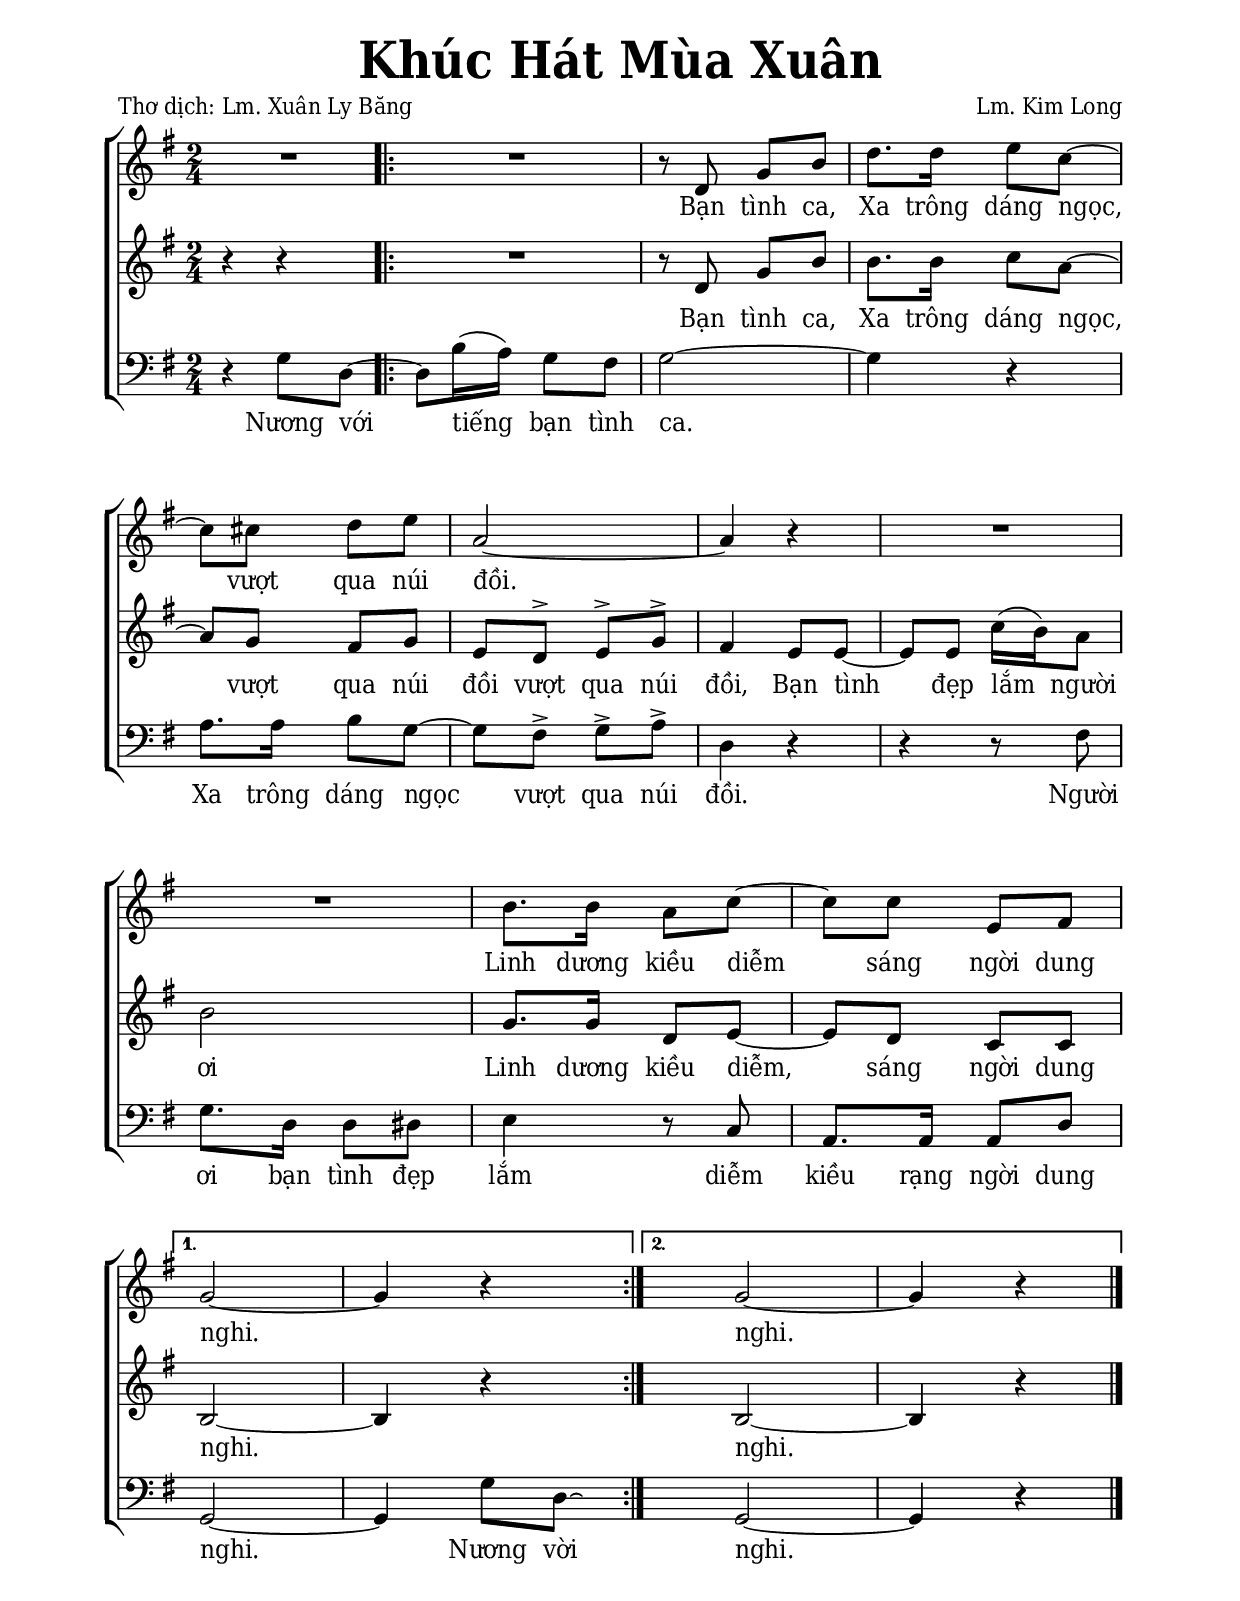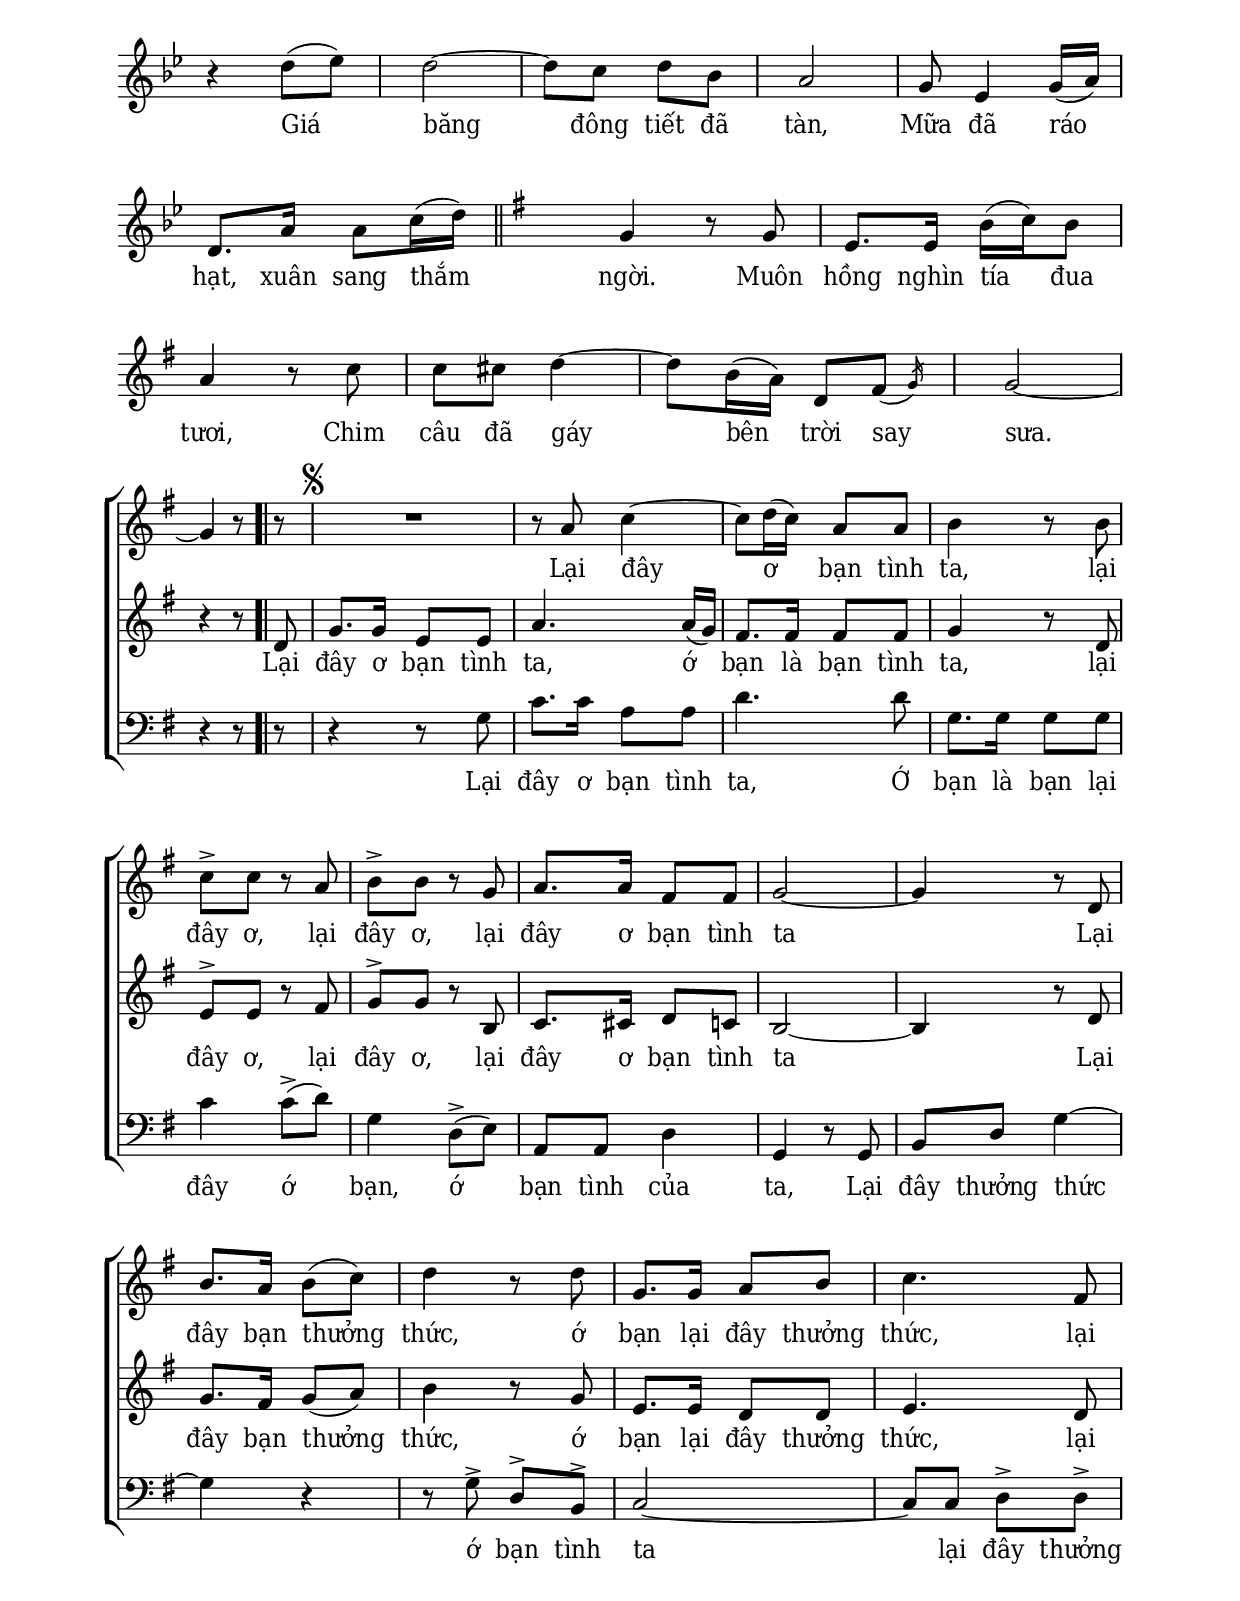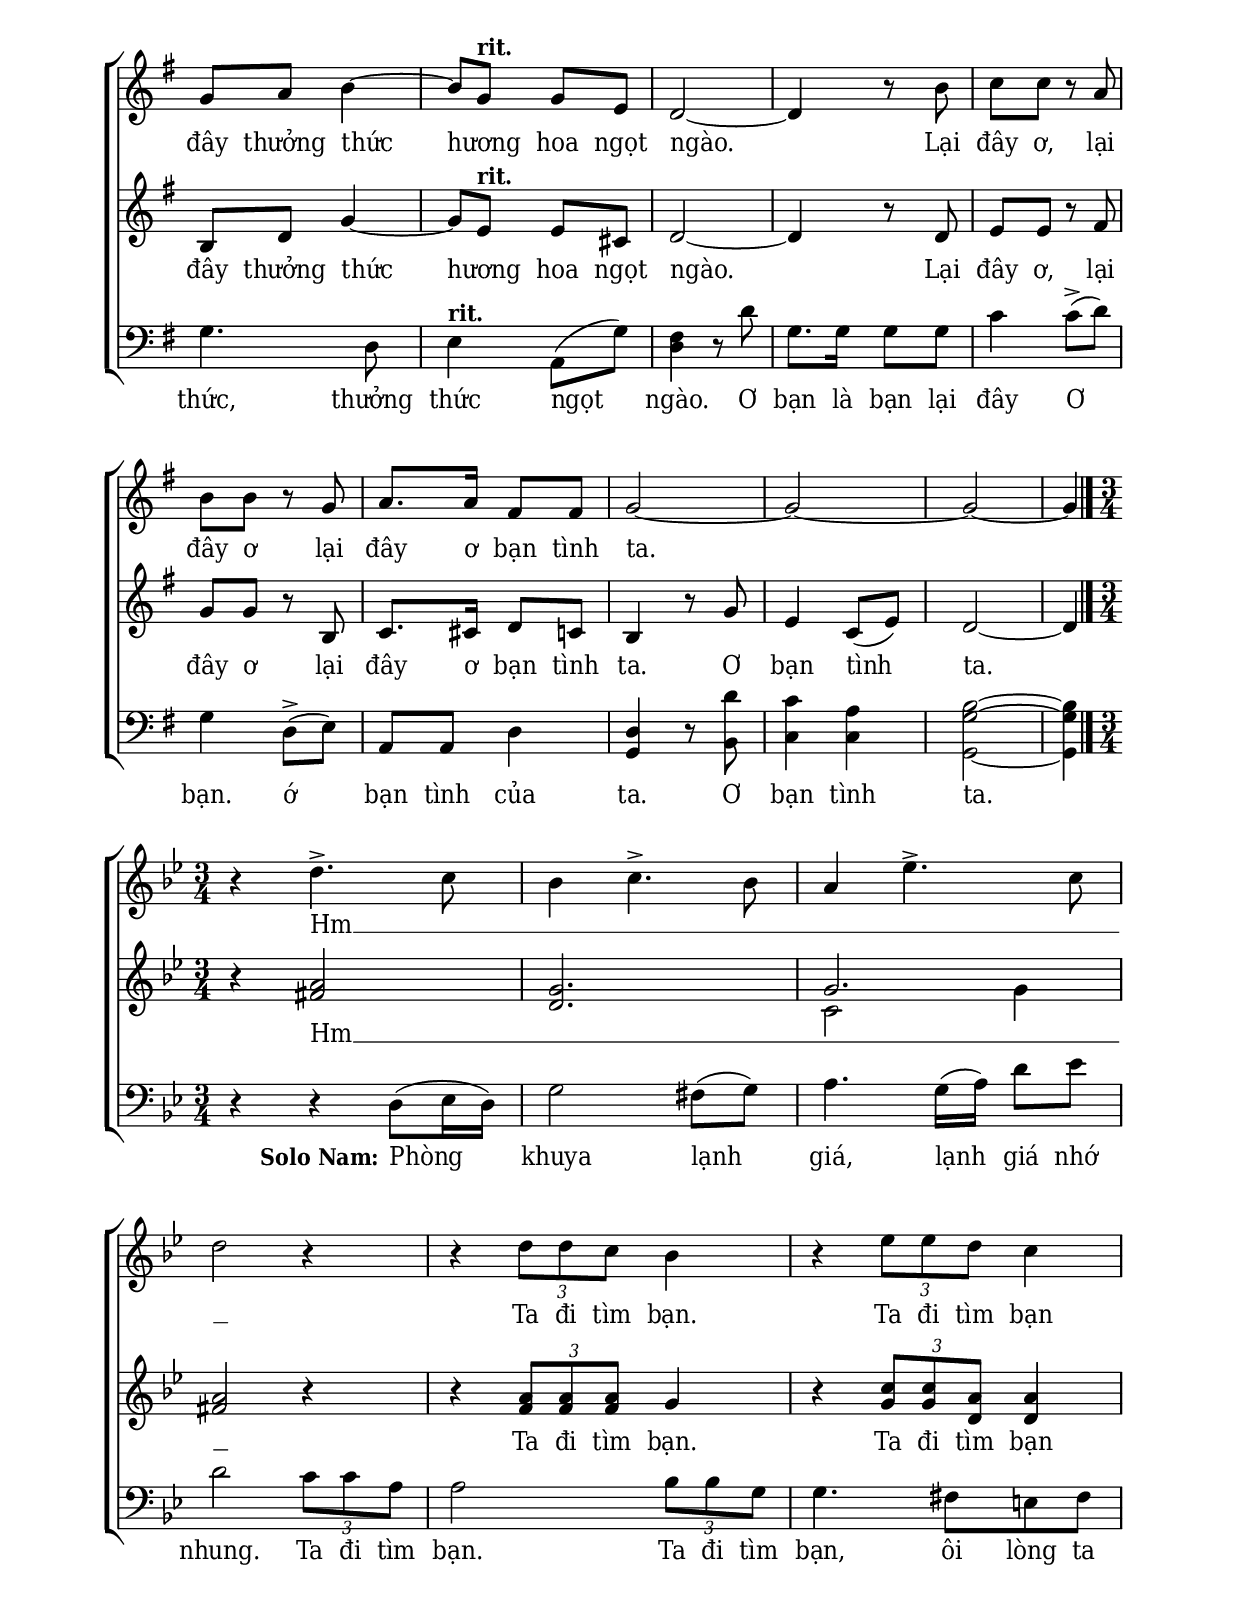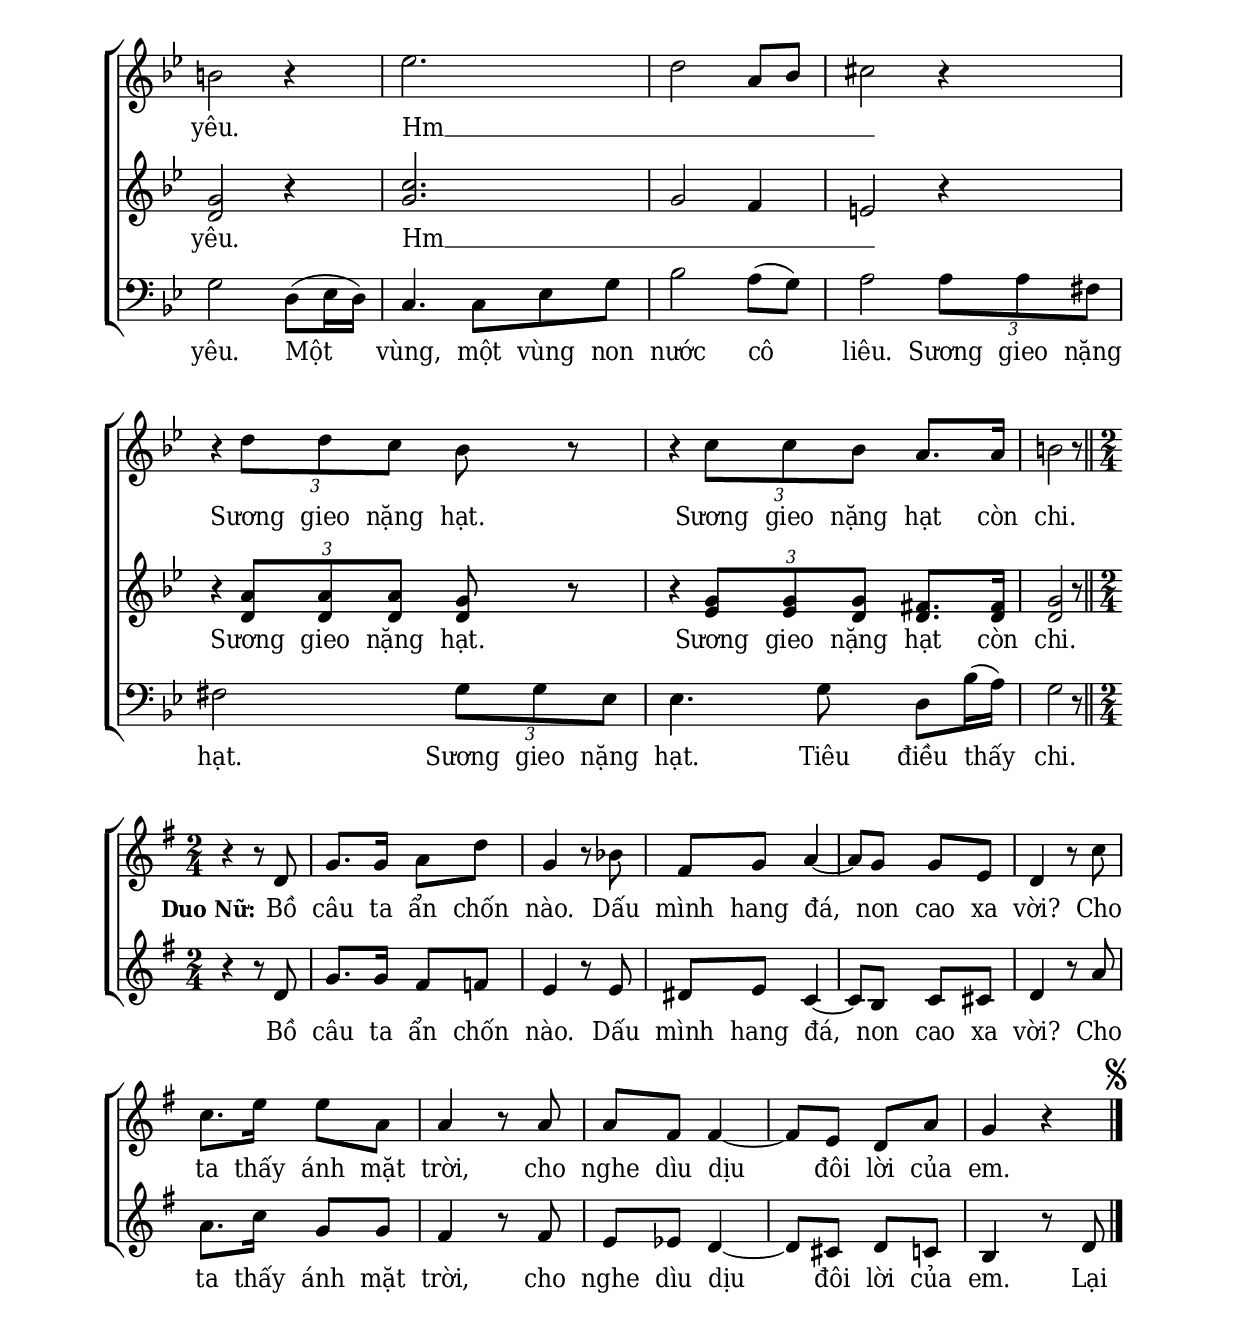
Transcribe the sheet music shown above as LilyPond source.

% Cài đặt chung
\version "2.22.1"
\include "english.ly"

\header {
  title = \markup { \fontsize #3 "Khúc Hát Mùa Xuân" }
  poet = "Thơ dịch: Lm. Xuân Ly Băng"
  composer = "Lm. Kim Long"
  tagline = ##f
}

% Nhạc
nhacDiepKhucSop = \relative c' {
  R2
  \repeat volta 2 {
    R2
    r8 d g b |
    d8. d16 e8 c ~ |
    c cs d e |
    a,2 ~ |
    a4 r |
    R2*2
    b8. b16 a8 c ~ |
    c c e, fs
  }
  \alternative {
    {
      g2 ~ |
      g4 r
    }
    {
      g2 ~ |
      g4 r
    }
  }
  \bar "|."
  \break
  
  \set Staff.printKeyCancellation = ##f
  \set Staff.explicitKeySignatureVisibility = #end-of-line-invisible
  \key bf \major
  r4 d'8 (ef) |
  d2 ~ |
  d8 c d bf |
  a2 |
  g8 ef4 g16 (a) |
  d,8. a'16 a8 c16 (d) \bar "||"
  
  \key g \major
  g,4 r8 g |
  e8. e16 b' (c) b8 |
  a4 r8 c |
  c cs d4 ~ |
  d8 b16 (a) d,8
  \afterGrace fs ({
    \override Flag.stroke-style = #"grace"
    g16)}
  \revert Flag.stroke-style
  |
  g2 ~ | \break
  g4 r8 \bar ".|"
  r |
  
  R2
  r8 a c4 ~ |
  c8 d16 (c) a8 a |
  b4 r8 b |
  c ^> c r a |
  b ^> b r g |
  a8. a16 fs8 fs |
  g2 ~ |
  g4 r8 d |
  b'8. a16 b8 (c) |
  d4 r8 d |
  g,8. g16 a8 b |
  c4. fs,8 |
  g a b4 ~ |
  b8 g
  ^\markup { \bold "rit." }
  g e |
  d2 ~ |
  d4 r8 b' |
  c c r a |
  b b r g |
  a8. a16 fs8 fs |
  g2 ~ |
  g ~ |
  g ~ |
  \partial 4 g4 \bar "|." \break
  
  \key bf \major
  \time 3/4
  r4 d'4. ^> c8 |
  bf4 c4. ^> bf8 |
  a4 ef'4. ^> c8 |
  d2 r4 |
  r4 \tuplet 3/2 { d8 d c } bf4 |
  r \tuplet 3/2 { ef8 ef d } c4 |
  b!2 r4 |
  ef2. |
  d2 a8 bf |
  cs2 r4 |
  r \tuplet 3/2 { d8 d c } bf r |
  r4 \tuplet 3/2 { c8 c bf } a8. a16 |
  b!2 r8 \bar "||" \break
  
  \key g \major
  \time 2/4
  \partial 8*4 r4 r8 d, |
  g8. g16 a8 d |
  g,4 r8 bf |
  fs g a4 ~ |
  a8 g g e |
  d4 r8 c' |
  c8. e16 e8 a, |
  a4 r8 a |
  a fs fs4 ~ |
  fs8 e d a' |
  g4 r
  \once \override Score.RehearsalMark.font-size = #0.1
  \mark \markup { \musicglyph #"scripts.segno" }
  \bar "|."
}

nhacDiepKhucAlto = \relative c' {
  r4 r |
  R2
  r8 d g b |
  b8. b16 c8 a ~ |
  a g fs g |
  e d ^> e ^> g ^> |
  fs4 e8 e ~ |
  e e c'16 (b) a8 |
  b2 |
  g8. g16 d8 e ~ |
  e d c c |
  b2 ~ |
  b4 r |
  b2 ~ |
  b4 r |
  
  \set Staff.printKeyCancellation = ##f
  \set Staff.explicitKeySignatureVisibility = #end-of-line-invisible
  \key bf \major
  R2*6
  \key g \major
  R2*6
  
  r4 r8 d
  \once \override Score.RehearsalMark.font-size = #0.1
  \mark \markup { \musicglyph #"scripts.segno" }
  |
  g8. g16 e8 e |
  a4. a16 (g) |
  fs8. fs16 fs8 fs |
  g4 r8 d |
  e ^> e r fs |
  g ^> g r b, |
  c8. cs16 d8 c! |
  b2 ~ |
  b4 r8 d |
  g8. fs16 g8 (a) |
  b4 r8 g |
  e8. e16 d8 d |
  e4. d8 |
  b d g4 ~ |
  g8 e
  ^\markup { \bold "rit." }
  e cs |
  d2 ~ |
  d4 r8 d |
  e e r fs |
  g g r b, |
  c8. cs16 d8 c! |
  b4 r8 g' |
  e4 c8 (e) |
  d2 ~ |
  d4 |
  
  \key bf \major
  \time 3/4
  r4 <a' fs>2 |
  <g d>2. |
  <<
    {
      g2.
    }
    \\
    {
      c,2 g'4
    }
  >>
  <a fs>2 r4 |
  r \tuplet 3/2 { <a f>8 <a f> <a f> } g4 |
  r \tuplet 3/2 { <c g>8 <c g> <a d,> } <a d,>4 |
  <g d>2 r4 |
  <c g>2. |
  g2 f4 |
  e!2 r4 |
  r \tuplet 3/2 { <a d,>8 <a d,> <a d,> } <g d> r |
  r4 \tuplet 3/2 { <g ef>8 <g ef> <g d> } <fs d>8. <fs d>16 |
  <g d>2 r8
  
  \key g \major
  \time 2/4
  r4 r8 d |
  g8. g16 fs8 f! |
  e4 r8 e |
  ds e c4 ~ |
  c8 b c cs |
  d4 r8 a' |a8. c16 g8 g |
  fs4 r8 fs |
  e ef d4 ~ |
  d8 cs d c! |
  b4 r8 d
}

nhacDiepKhucBas = \relative c' {
  r4 g8 d ~ |
  d b'16 (a) g8 fs |
  g2 ~ |
  g4 r |
  a8. a16 b8 g ~ |
  g fs ^> g ^> a ^> |
  d,4 r |
  r r8 fs |
  g8. d16 d8 ds |
  e4 r8 c |
  a8. a16 a8 d |
  g,2 ~ |
  g4 g'8 d
  \tweak extra-offset #'(3 . 0) \repeatTie
  |
  g,2 ~ |
  g4 r |
  
  \set Staff.printKeyCancellation = ##f
  \set Staff.explicitKeySignatureVisibility = #end-of-line-invisible
  \key bf \major
  R2*6
  
  \key g \major
  R2*6
  r4 r8 r |
  r4 r8 g' |
  c8. c16 a8 a |
  d4. d8 |
  g,8. g16 g8 g |
  c4 c8 ^> (d) |
  g,4 d8 ^> (e) |
  a, a d4 |
  g, r8 g |
  b d g4 ~ |
  g r |
  r8 g ^> d ^> b ^> |
  c2 ~ |
  c8 c d ^> d ^> |
  g4. d8 |
  e4
  ^\markup { \bold "rit." }
  a,8 (g') |
  <fs d>4 r8 d' |
  g,8. g16 g8 g |
  c4 c8 ^> (d) |
  g,4 d8 ^> (e) |
  a, a d4 |
  <d g,>4 r8 <d' b,> |
  <c c,>4 <a c,> |
  <b g g,>2 ~ |
  <b g g,>4 |
  
  \key bf \major
  \time 3/4
  r4 r d,8 (ef16 d) |
  g2 fs8 (g) |
  a4. g16 (a) d8 ef |
  d2 \tuplet 3/2 { c8 c a } |
  a2 \tuplet 3/2 { bf8 bf g } |
  g4. fs8 e! fs |
  g2 d8 (ef16 d) |
  c4. c8 ef g |
  bf2 a8 (g) |
  a2 \tuplet 3/2 { a8 a fs } |
  fs2 \tuplet 3/2 { g8 g ef } |
  ef4. g8 d bf'16 (a) |
  \partial 8*5 g2 r8
  
  \key g \major
  \time 2/4
  R2
  
}

% Lời
loiDiepKhucSop = \lyricmode {
  Bạn tình ca,
  Xa trông dáng ngọc, vượt qua núi đồi.
  Linh dương kiều diễm sáng ngời dung nghi.
  nghi.
  
  Giá băng đông tiết đã tàn,
  Mữa đã ráo hạt, xuân sang thắm ngời.
  Muôn hồng nghìn tía đua tươi,
  Chim câu đã gáy bên trời say sưa.
  
  Lại đây ơ bạn tình ta,
  lại đây ơ, lại đây ơ, lại đây ơ bạn tình ta
  Lại đây bạn thưởng thức,
  ớ bạn lại đây thưởng thức,
  lại đây thưởng thức hương hoa ngọt ngào.
  Lại đây ơ, lại đây ơ lại đây ơ bạn tình ta.
  
  Hm __ \repeat unfold 8 { _ }
  Ta đi tìm bạn. Ta đi tìm bạn yêu.
  Hm __ \repeat unfold 4 { _ }
  Sương gieo nặng hạt.
  Sương gieo nặng hạt còn chi.
  
  \set stanza = "Duo Nữ:"
  Bồ câu ta ẩn chốn nào.
  Dấu mình hang đá, non cao xa vời?
  Cho ta thấy ánh mặt trời, cho nghe dìu dịu đôi lời của em.
}

loiDiepKhucAlto = \lyricmode {
  Bạn tình ca,
  Xa trông dáng ngọc, vượt qua núi đồi
  vượt qua núi đồi,
  Bạn tình đẹp lắm người ơi
  Linh dương kiều diễm, sáng ngời dung nghi.
  nghi.
  
  Lại đây ơ bạn tình ta,
  ớ bạn là bạn tình ta,
  lại đây ơ, lại đây ơ, lại đây ơ bạn tình ta
  Lại đây bạn thưởng thức,
  ớ bạn lại đây thưởng thức,
  lại đây thưởng thức hương hoa ngọt ngào.
  Lại đây ơ, lại đây ơ lại đây ơ bạn tình ta.
  Ơ bạn tình ta.
  
  Hm __ \repeat unfold 2 { _ }
  Ta đi tìm bạn. Ta đi tìm bạn yêu.
  Hm __ \repeat unfold 3 { _ }
  Sương gieo nặng hạt.
  Sương gieo nặng hạt còn chi.
  
  Bồ câu ta ẩn chốn nào.
  Dấu mình hang đá, non cao xa vời?
  Cho ta thấy ánh mặt trời, cho nghe dìu dịu đôi lời của em.
  
  Lại
}

loiDiepKhucBas = \lyricmode {
  Nương với tiếng bạn tình ca.
  Xa trông dáng ngọc vượt qua núi đồi.
  Người ơi bạn tình đẹp lắm
  diễm kiều rạng ngời dung nghi.
  Nương vời
  nghi.
  Lại đây ơ bạn tình ta,
  Ớ bạn là bạn lại đây
  ớ bạn, ớ bạn tình của ta,
  Lại đây thưởng thức
  ớ bạn tình ta
  lại đây thưởng thức, thưởng thức ngọt ngào.
  Ơ bạn là bạn lại đây
  Ơ bạn. ớ bạn tình của ta.
  Ơ bạn tình ta.
  
  \set stanza = "Solo Nam:"
  Phòng khuya lạnh giá, lạnh giá nhớ nhung.
  Ta đi tìm bạn.
  Ta đi tìm bạn, ôi lòng ta yêu.
  Một vùng, một vùng non nước cô liêu.
  Sương gieo nặng hạt. Sương gieo nặng hạt.
  Tiêu điều thấy chi.
}

% Dàn trang
\paper {
  #(set-paper-size "a4")
  top-margin = 15\mm
  bottom-margin = 20\mm
  left-margin = 20\mm
  right-margin = 20\mm
  indent = #0
  #(define fonts
    (make-pango-font-tree
      "Deja Vu Serif Condensed"
      "Deja Vu Serif Condensed"
      "Deja Vu Serif Condensed"
      (/ 20 20)))
  print-page-number = #f
  page-count = #4
}

TongNhip = {
  \key g \major \time 2/4
  \set Timing.beamExceptions = #'()
  \set Timing.baseMoment = #(ly:make-moment 1/4)
  \set Timing.beatStructure = #'(1 1)
}

% Đổi kích thước nốt cho bè phụ
notBePhu =
#(define-music-function (font-size music) (number? ly:music?)
   (for-some-music
     (lambda (m)
       (if (music-is-of-type? m 'rhythmic-event)
           (begin
             (set! (ly:music-property m 'tweaks)
                   (cons `(font-size . ,font-size)
                         (ly:music-property m 'tweaks)))
             #t)
           #f))
     music)
   music)

\score {
  \new ChoirStaff <<
    \new Staff <<
        \clef treble
        \new Voice = beSop {
          \TongNhip \nhacDiepKhucSop
        }
      \new Lyrics \lyricsto beSop \loiDiepKhucSop
    >>
    \new Staff <<
        \clef treble
        \new Voice = beAlto {
          \TongNhip \nhacDiepKhucAlto
        }
      \new Lyrics \lyricsto beAlto \loiDiepKhucAlto
    >>
    \new Staff <<
        \clef "bass"
        \new Voice = beBas {
          \TongNhip \nhacDiepKhucBas
        }
      \new Lyrics \lyricsto beBas \loiDiepKhucBas
    >>
  >>
  \layout {
    \override Lyrics.LyricSpace.minimum-distance = #1.5
    \override Score.BarNumber.break-visibility = ##(#f #f #f)
    \override Score.SpacingSpanner.uniform-stretching = ##t
    \context {
      \Staff \RemoveEmptyStaves
      \override VerticalAxisGroup.remove-first = ##t
    }
  }
}
